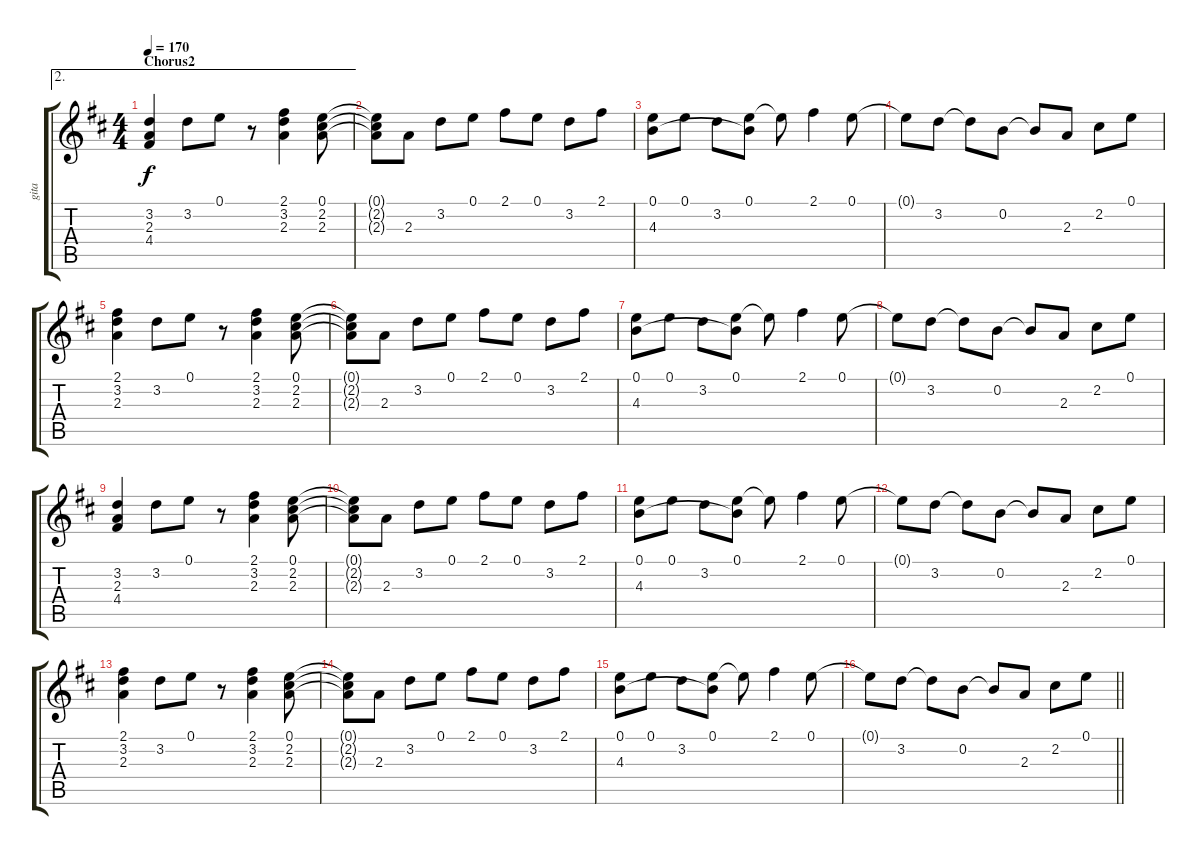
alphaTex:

\track ("gita" "gita") {instrument acousticguitarsteel}
\staff {score tabs}
\tuning (E4 B3 G3 D3 A2 E2) {hide}
\ae 2
\ts (4 4)
\section ("" "Chorus2")
\tempo 170
\clef g2
\ks d
(3.2 2.3 4.4).4{dy f} 3.2.8 0.1.8 r.8 (2.1 3.2 2.3).4 (0.1 2.2 2.3).8 |
(0.1{t} 2.2{t} 2.3{t}).8 2.3.8 3.2.8 0.1.8 2.1.8 0.1.8 3.2.8 2.1.8 |
(0.1 4.3).8 0.1.8 3.2.8 (0.1 4.3{t}).8 0.1{t}.8 2.1.4 0.1.8 |
0.1{t}.8 3.2.8 3.2{t}.8 0.2.8 0.2{t}.8 2.3.8 2.2.8 0.1.8 |
(2.1 3.2 2.3).4 3.2.8 0.1.8 r.8 (2.1 3.2 2.3).4 (0.1 2.2 2.3).8 |
(0.1{t} 2.2{t} 2.3{t}).8 2.3.8 3.2.8 0.1.8 2.1.8 0.1.8 3.2.8 2.1.8 |
(0.1 4.3).8 0.1.8 3.2.8 (0.1 4.3{t}).8 0.1{t}.8 2.1.4 0.1.8 |
0.1{t}.8 3.2.8 3.2{t}.8 0.2.8 0.2{t}.8 2.3.8 2.2.8 0.1.8 |
(3.2 2.3 4.4).4 3.2.8 0.1.8 r.8 (2.1 3.2 2.3).4 (0.1 2.2 2.3).8 |
(0.1{t} 2.2{t} 2.3{t}).8 2.3.8 3.2.8 0.1.8 2.1.8 0.1.8 3.2.8 2.1.8 |
(0.1 4.3).8 0.1.8 3.2.8 (0.1 4.3{t}).8 0.1{t}.8 2.1.4 0.1.8 |
0.1{t}.8 3.2.8 3.2{t}.8 0.2.8 0.2{t}.8 2.3.8 2.2.8 0.1.8 |
(2.1 3.2 2.3).4 3.2.8 0.1.8 r.8 (2.1 3.2 2.3).4 (0.1 2.2 2.3).8 |
(0.1{t} 2.2{t} 2.3{t}).8 2.3.8 3.2.8 0.1.8 2.1.8 0.1.8 3.2.8 2.1.8 |
(0.1 4.3).8 0.1.8 3.2.8 (0.1 4.3{t}).8 0.1{t}.8 2.1.4 0.1.8 |
\barLineRight lightlight
0.1{t}.8 3.2.8 3.2{t}.8 0.2.8 0.2{t}.8 2.3.8 2.2.8 0.1.8
